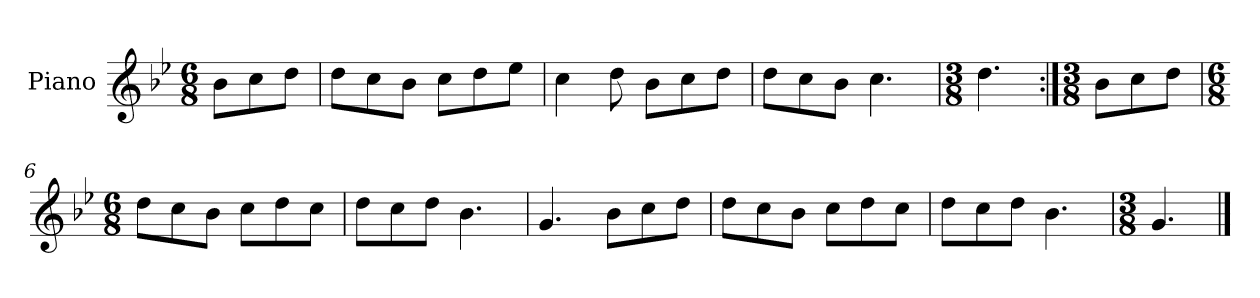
**kern
*part1
*staff1
*I"Piano
*I'Pno.
*clefG2
*k[b-e-]
*M6/8
=
8b-\L
8cc\
8dd\J
=1
8dd\L
8cc\
8b-\J
8cc\L
8dd\
8ee-\J
=2
4cc\
8dd\
8b-\L
8cc\
8dd\J
=3
8dd\L
8cc\
8b-\J
4.cc\
=4
*M3/8
4.dd\
=5:|!
*M3/8
8b-\L
8cc\
8dd\J
=6
*M6/8
8dd\L
8cc\
8b-\J
8cc\L
8dd\
8cc\J
=7
8dd\L
8cc\
8dd\J
4.b-\
!!LO:LB:g=z
=8
4.g/
8b-\L
8cc\
8dd\J
=9
8dd\L
8cc\
8b-\J
8cc\L
8dd\
8cc\J
=10
8dd\L
8cc\
8dd\J
4.b-\
=11
*M3/8
4.g/
==
*-
